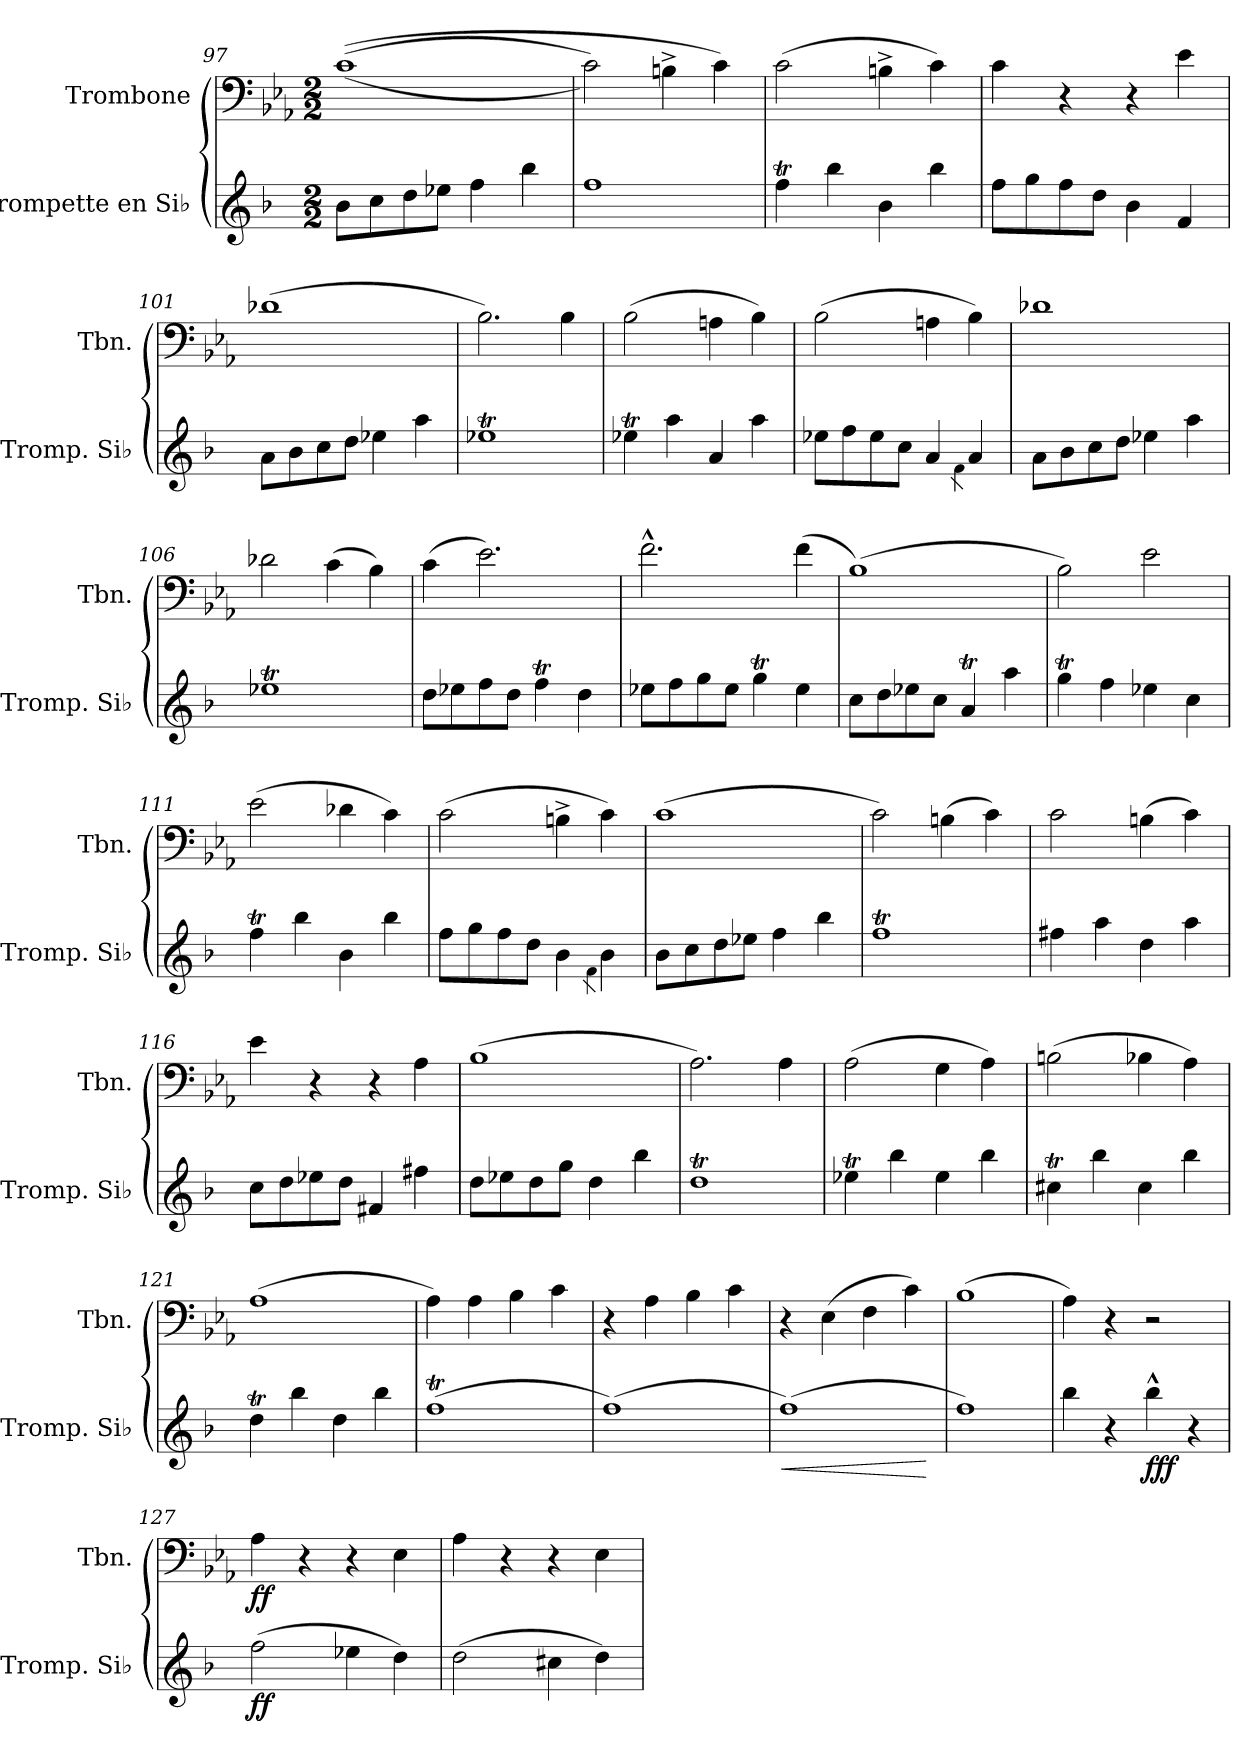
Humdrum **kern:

**kern	**dynam	**kern	**dynam
*part2	*part2	*part1	*part1
*staff2	*staff2	*staff1	*staff1
*I"Trompette en Si♭	*	*I"Trombone	*
*I'Tromp. Si♭	*	*I'Tbn.	*
*clefG2	*	*clefF4	*
*ITrd1c2	*	*	*
*k[b-e-a-]	*	*k[b-e-a-]	*
*M2/2	*	*M2/2	*
=97	=97	=97	=97
8a-\L	.	(>(>(>1c	.
8b-\	.	.	.
8cc\	.	.	.
8dd-X\J	.	.	.
4ee-\	.	.	.
4aa-\	.	.	.
=98	=98	=98	=98
1ee-	.	2c\))	.
.	.	4Bn^\	.
.	.	4c\)	.
=99	=99	=99	=99
4ee-T\	.	(>2c\	.
4aa-\	.	.	.
4a-\	.	4Bn^\	.
4aa-\	.	4c\)	.
!!LO:LB:g=z
=100	=100	=100	=100
8ee-\L	.	4c\	.
8ff\	.	.	.
8ee-\	.	4r	.
8cc\J	.	.	.
4a-\	.	4r	.
4e-/	.	4e-\	.
=101	=101	=101	=101
8g\L	.	(>1d-X	.
8a-\	.	.	.
8b-\	.	.	.
8cc\J	.	.	.
4dd-X\	.	.	.
4gg\	.	.	.
=102	=102	=102	=102
1dd-XT	.	2.B-\)	.
.	.	4B-\	.
=103	=103	=103	=103
4dd-XT\	.	(>2B-\	.
4gg\	.	.	.
4g/	.	4An\	.
4gg\	.	4B-\)	.
=104	=104	=104	=104
8dd-X\L	.	(>2B-\	.
8ee-\	.	.	.
8dd-\	.	.	.
8b-\J	.	.	.
4g/	.	4An\	.
4qe-\	.	.	.
4g/	.	4B-\)	.
=105	=105	=105	=105
8g\L	.	1d-X	.
8a-\	.	.	.
8b-\	.	.	.
8cc\J	.	.	.
4dd-X\	.	.	.
4gg\	.	.	.
!!LO:PB:g=z
=106	=106	=106	=106
1dd-XT	.	2d-X\	.
.	.	(>4c\	.
.	.	4B-\)	.
=107	=107	=107	=107
8cc\L	.	(>4c\	.
8dd-X\	.	.	.
8ee-\	.	2.e-\)	.
8cc\J	.	.	.
4ee-T\	.	.	.
4cc\	.	.	.
=108	=108	=108	=108
8dd-X\L	.	2.f^^\	.
8ee-\	.	.	.
8ff\	.	.	.
8dd-\J	.	.	.
4ffT\	.	.	.
4dd-\	.	(>4f\	.
=109	=109	=109	=109
8b-\L	.	(>1B-)	.
8cc\	.	.	.
8dd-X\	.	.	.
8b-\J	.	.	.
4gt/	.	.	.
4gg\	.	.	.
=110	=110	=110	=110
4ffT\	.	2B-\)	.
4ee-\	.	.	.
4dd-X\	.	2e-\	.
4b-\	.	.	.
=111	=111	=111	=111
4ee-T\	.	(>2e-\	.
4aa-\	.	.	.
4a-\	.	4d-X\	.
4aa-\	.	4c\)	.
!!LO:LB:g=z
=112	=112	=112	=112
8ee-\L	.	(>2c\	.
8ff\	.	.	.
8ee-\	.	.	.
8cc\J	.	.	.
4a-\	.	4Bn^\	.
4qe-\	.	.	.
4a-\	.	4c\)	.
=113	=113	=113	=113
8a-\L	.	(>1c	.
8b-\	.	.	.
8cc\	.	.	.
8dd-X\J	.	.	.
4ee-\	.	.	.
4aa-\	.	.	.
=114	=114	=114	=114
1ee-T	.	2c\)	.
.	.	(>4Bn\	.
.	.	4c\)	.
=115	=115	=115	=115
4een\	.	2c\	.
4gg\	.	.	.
4cc\	.	(>4Bn\	.
4gg\	.	4c\)	.
=116	=116	=116	=116
8b-\L	.	4e-\	.
8cc\	.	.	.
8dd-X\	.	4r	.
8cc\J	.	.	.
4en/	.	4r	.
4een\	.	4A-\	.
=117	=117	=117	=117
8cc\L	.	(>1B-	.
8dd-X\	.	.	.
8cc\	.	.	.
8ff\J	.	.	.
4cc\	.	.	.
4aa-\	.	.	.
!!LO:LB:g=z
=118	=118	=118	=118
1ccT	.	2.A-\)	.
.	.	4A-\	.
=119	=119	=119	=119
4dd-XT\	.	(>2A-\	.
4aa-\	.	.	.
4dd-\	.	4G\	.
4aa-\	.	4A-\)	.
=120	=120	=120	=120
4bnt\	.	(>2Bn\	.
4aa-\	.	.	.
4b\	.	4B-X\	.
4aa-\	.	4A-\)	.
=121	=121	=121	=121
4ccT\	.	(>1A-	.
4aa-\	.	.	.
4cc\	.	.	.
4aa-\	.	.	.
=122	=122	=122	=122
(>1ee-T	.	4A-\)	.
.	.	4A-\	.
.	.	4B-\	.
.	.	4c\	.
=123	=123	=123	=123
(>1ee-)	.	4r	.
.	.	4A-\	.
.	.	4B-\	.
.	.	4c\	.
=124	=124	=124	=124
!	!LO:HP:b	!	!
(>1ee-)	<	4r	.
.	.	(>4E-\	.
.	.	4F\	.
.	.	4c\)	.
.	[	.	.
=125	=125	=125	=125
1ee-)	.	(>1B-	.
=126	=126	=126	=126
4aa-\	.	4A-\)	.
4r	.	4r	.
!	!LO:DY:b	!	!
4aa-^^\	fff	2r	.
4r	.	.	.
!!LO:LB:g=z
=127	=127	=127	=127
!	!LO:DY:b	!	!LO:DY:b
(>2ee-\	ff	4A-\	ff
.	.	4r	.
4dd-X\	.	4r	.
4cc\)	.	4E-\	.
=128	=128	=128	=128
(>2cc\	.	4A-\	.
.	.	4r	.
4bn\	.	4r	.
4cc\)	.	4E-\	.
=	=	=	=
*-	*-	*-	*-
